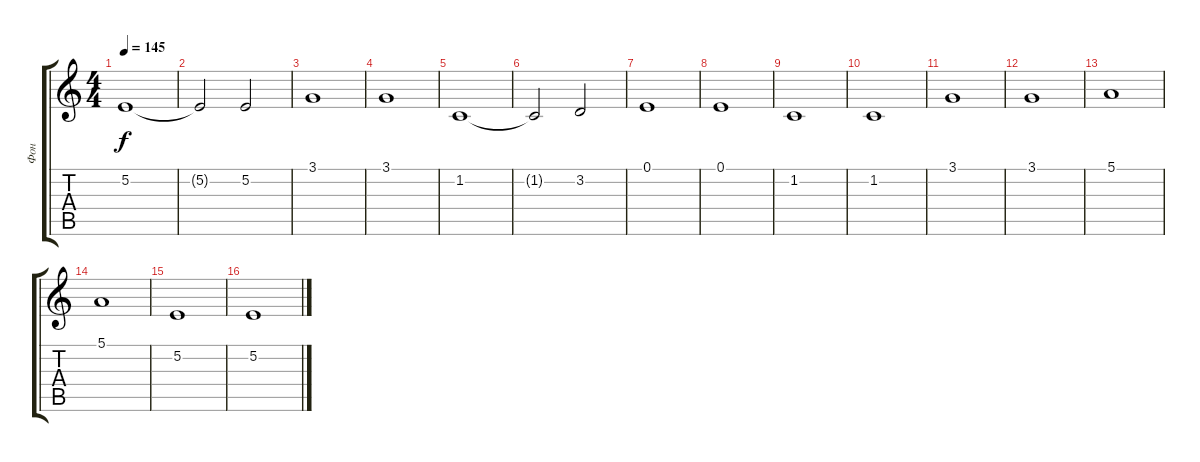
\track ("Фон" "Фон") {instrument pad2warm}
\staff {score tabs}
\tuning (E4 B3 G3 D3 A2 E2) {hide}
\ts (4 4)
\tempo 145
\clef g2
\ks c
5.2.1{dy f} |
5.2{t}.2 5.2.2 |
3.1.1 |
3.1.1 |
1.2.1 |
1.2{t}.2 3.2.2 |
0.1.1 |
0.1.1 |
1.2.1 |
1.2.1 |
3.1.1 |
3.1.1 |
5.1.1 |
5.1.1 |
5.2.1 |
5.2.1
